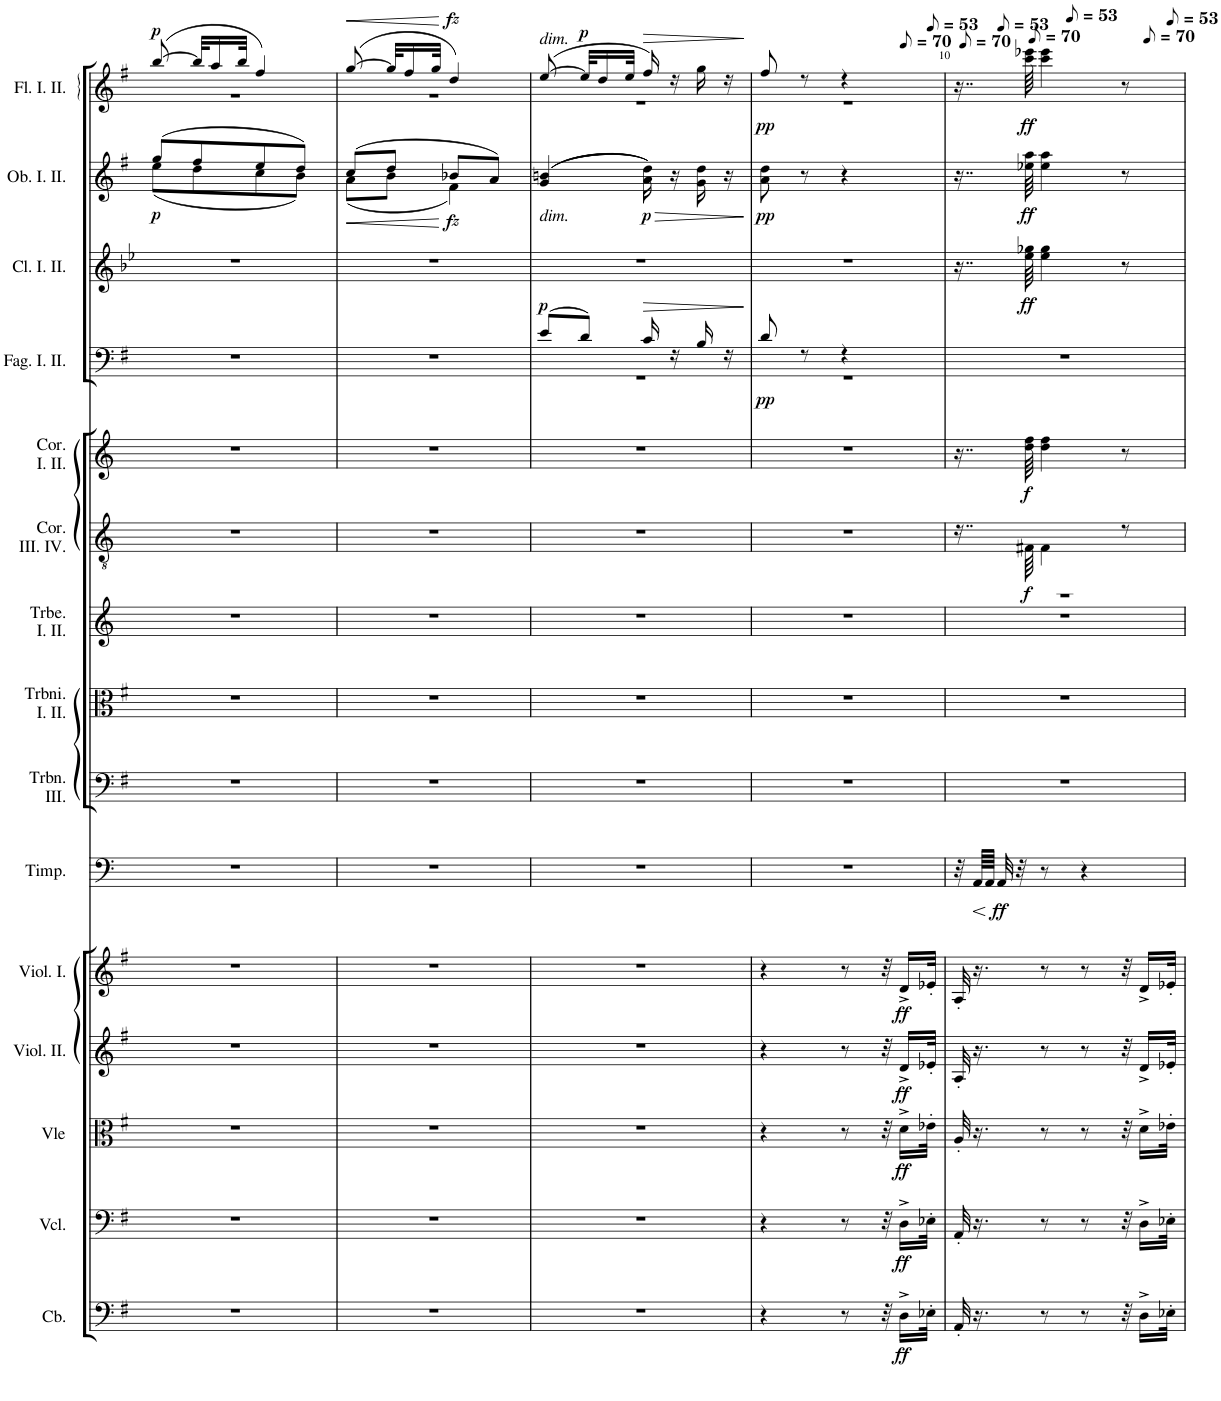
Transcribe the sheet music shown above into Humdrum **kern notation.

**kern	**dynam	**kern	**dynam	**kern	**dynam	**kern	**dynam	**kern	**dynam	**kern	**dynam	**kern	**kern	**kern	**kern	**dynam	**kern	**dynam	**kern	**dynam	**kern	**dynam	**kern	**dynam	**kern	**dynam
*part15	*part15	*part14	*part14	*part13	*part13	*part12	*part12	*part11	*part11	*part10	*part10	*part9	*part8	*part7	*part6	*part6	*part5	*part5	*part4	*part4	*part3	*part3	*part2	*part2	*part1	*part1
*staff15	*staff15	*staff14	*staff14	*staff13	*staff13	*staff12	*staff12	*staff11	*staff11	*staff10	*staff10	*staff9	*staff8	*staff7	*staff6	*staff6	*staff5	*staff5	*staff4	*staff4	*staff3	*staff3	*staff2	*staff2	*staff1	*staff1
*I"Contrabassi	*	*I"Violoncelli	*	*I"Viole	*	*I"Violini II.	*	*I"Violini I.	*	*I"Timpani	*	*I"Trombone III.	*I"Tromboni I. II.	*I"Trombe I. II. E	*I"Corni III. IV. C	*	*I"Corni I. II. E	*	*I"Fagotti I. II.	*	*I"Clarinetti I. II. A	*	*I"Oboi I. II.	*	*I"Flauto I.	*
*I'Cb.	*	*I'Vcl.	*	*I'Vle	*	*I'Viol. II.	*	*I'Viol. I.	*	*I'Timp.	*	*I'Trbn. III.	*I'Trbni. I. II.	*I'Trbe. I. II.	*I'Cor. III. IV.	*	*I'Cor. I. II.	*	*I'Fag. I. II.	*	*I'Cl. I. II.	*	*I'Ob. I. II.	*	*	*
!!LO:PB:g=z
*clefF4	*	*clefF4	*	*clefC3	*	*clefG2	*	*clefG2	*	*clefF4	*	*clefF4	*clefC3	*clefG2	*clefGv2	*	*clefG2	*	*clefF4	*	*clefG2	*	*clefG2	*	*clefG2	*
*Trd7c12	*	*	*	*	*	*	*	*	*	*	*	*	*	*Trd1c2	*Trd7c12	*	*Trd5c8	*	*	*	*Trd2c3	*	*	*	*	*
*k[f#]	*	*k[f#]	*	*k[f#]	*	*k[f#]	*	*k[f#]	*	*k[]	*	*k[f#]	*k[f#]	*k[]	*k[]	*	*k[]	*	*k[f#]	*	*k[b-e-]	*	*k[f#]	*	*k[f#]	*
*M4/8	*	*M4/8	*	*M4/8	*	*M4/8	*	*M4/8	*	*M4/8	*	*M4/8	*M4/8	*M4/8	*M4/8	*	*M4/8	*	*M4/8	*	*M4/8	*	*M4/8	*	*M4/8	*
=6	=6	=6	=6	=6	=6	=6	=6	=6	=6	=6	=6	=6	=6	=6	=6	=6	=6	=6	=6	=6	=6	=6	=6	=6	=6	=6
*	*	*	*	*	*	*	*	*	*	*	*	*	*	*	*	*	*	*	*	*	*	*	*^	*	*^	*
!	!	!	!	!	!	!	!	!	!	!	!	!	!	!	!	!	!	!	!	!	!	!	!	!	!LO:DY:b	!	!	!LO:DY:a
2r	.	2r	.	2r	.	2r	.	2r	.	2r	.	2r	2r	2r	2r	.	2r	.	2r	.	2r	.	(8gg/L	(8ee\L	p	([8bb/	2r	p
.	.	.	.	.	.	.	.	.	.	.	.	.	.	.	.	.	.	.	.	.	.	.	8ff#/	8dd\	.	32bb/KLL]	.	.
.	.	.	.	.	.	.	.	.	.	.	.	.	.	.	.	.	.	.	.	.	.	.	.	.	.	16aa/	.	.
.	.	.	.	.	.	.	.	.	.	.	.	.	.	.	.	.	.	.	.	.	.	.	.	.	.	32bb/JJk	.	.
.	.	.	.	.	.	.	.	.	.	.	.	.	.	.	.	.	.	.	.	.	.	.	8ee/	8cc\	.	4ff#/)	.	.
.	.	.	.	.	.	.	.	.	.	.	.	.	.	.	.	.	.	.	.	.	.	.	8dd/J)	8b\J)	.	.	.	.
=7	=7	=7	=7	=7	=7	=7	=7	=7	=7	=7	=7	=7	=7	=7	=7	=7	=7	=7	=7	=7	=7	=7	=7	=7	=7	=7	=7	=7
!	!	!	!	!	!	!	!	!	!	!	!	!	!	!	!	!	!	!	!	!	!	!	!	!	!LO:HP:b	!	!	!LO:HP:b
2r	.	2r	.	2r	.	2r	.	2r	.	2r	.	2r	2r	2r	2r	.	2r	.	2r	.	2r	.	(8cc/L	(8a\L	<	([8gg/	2r	<
.	.	.	.	.	.	.	.	.	.	.	.	.	.	.	.	.	.	.	.	.	.	.	8dd/J	8b\J	.	32gg/KLL]	.	.
.	.	.	.	.	.	.	.	.	.	.	.	.	.	.	.	.	.	.	.	.	.	.	.	.	.	16ff#/	.	.
.	.	.	.	.	.	.	.	.	.	.	.	.	.	.	.	.	.	.	.	.	.	.	.	.	.	32gg/JJk	.	.
!	!	!	!	!	!	!	!	!	!	!	!	!	!	!	!	!	!	!	!	!	!	!	!	!	!LO:DY:n=1:b	!	!	!LO:DY:n=1:a
.	.	.	.	.	.	.	.	.	.	.	.	.	.	.	.	.	.	.	.	.	.	.	8b-X/L	4f#\)	[ fz	4dd/)	.	[ fz
.	.	.	.	.	.	.	.	.	.	.	.	.	.	.	.	.	.	.	.	.	.	.	8a/J)	.	.	.	.	.
*	*	*	*	*	*	*	*	*	*	*	*	*	*	*	*	*	*	*	*	*	*	*	*v	*v	*	*	*	*
=8	=8	=8	=8	=8	=8	=8	=8	=8	=8	=8	=8	=8	=8	=8	=8	=8	=8	=8	=8	=8	=8	=8	=8	=8	=8	=8	=8
*	*	*	*	*	*	*	*	*	*	*	*	*	*	*	*	*	*	*	*^	*	*	*	*	*	*	*	*
!	!	!	!	!	!	!	!	!	!	!	!	!	!	!	!	!	!	!	!	!	!	!	!	!	!	!LO:TX:a:i:t=dim.	!	!
!	!	!	!	!	!	!	!	!	!	!	!	!	!	!	!	!	!	!	!	!	!	!	!	!LO:TX:b:i:t=dim.	!	!	!	!
!	!	!	!	!	!	!	!	!	!	!	!	!	!	!	!	!	!	!	!	!	!LO:DY:a	!	!	!	!	!	!	!
2r	.	2r	.	2r	.	2r	.	2r	.	2r	.	2r	2r	2r	2r	.	2r	.	(8e/L	2r	p	2r	.	((4g/ 4bn/	.	([8ee/	2r	.
!	!	!	!	!	!	!	!	!	!	!	!	!	!	!	!	!	!	!	!	!	!	!	!	!	!	!	!	!LO:DY:a
.	.	.	.	.	.	.	.	.	.	.	.	.	.	.	.	.	.	.	8d/J)	.	.	.	.	.	.	32ee/KLL]	.	p
.	.	.	.	.	.	.	.	.	.	.	.	.	.	.	.	.	.	.	.	.	.	.	.	.	.	16dd/	.	.
.	.	.	.	.	.	.	.	.	.	.	.	.	.	.	.	.	.	.	.	.	.	.	.	.	.	32ee/JJk	.	.
!	!	!	!	!	!	!	!	!	!	!	!	!	!	!	!	!	!	!	!	!	!LO:HP:b	!	!	!	!LO:HP:b	!	!	!LO:HP:b
!	!	!	!	!	!	!	!	!	!	!	!	!	!	!	!	!	!	!	!	!	!	!	!	!	!LO:DY:n=1:b	!	!	!
.	.	.	.	.	.	.	.	.	.	.	.	.	.	.	.	.	.	.	16c/	.	>	.	.	16a\ 16dd\))	> p	16ff#/)	.	>
.	.	.	.	.	.	.	.	.	.	.	.	.	.	.	.	.	.	.	16r	.	.	.	.	16r	.	16r	.	.
.	.	.	.	.	.	.	.	.	.	.	.	.	.	.	.	.	.	.	16B/	.	.	.	.	16g\ 16dd\	.	16gg\	.	.
.	.	.	.	.	.	.	.	.	.	.	.	.	.	.	.	.	.	.	16r	.	.	.	.	16r	.	16r	.	.
*	*	*	*	*	*	*	*	*	*	*	*	*	*	*	*	*	*	*	*v	*v	*	*	*	*	*	*v	*v	*
.	.	.	.	.	.	.	.	.	.	.	.	.	.	.	.	.	.	.	.	]	.	.	.	]	.	]
=9	=9	=9	=9	=9	=9	=9	=9	=9	=9	=9	=9	=9	=9	=9	=9	=9	=9	=9	=9	=9	=9	=9	=9	=9	=9	=9
*	*	*	*	*	*	*	*	*	*	*	*	*	*	*	*	*	*	*	*^	*	*	*	*	*	*^	*
!	!	!	!	!	!	!	!	!	!	!	!	!	!	!	!	!	!	!	!	!	!LO:DY:b	!	!	!	!LO:DY:b	!	!	!LO:DY:b
*	*	*	*	*	*	*	*	*	*	*	*	*	*	*	*	*	*	*	*	*	*	*	*	*	*	*^	*^	*
4r	.	4r	.	4r	.	4r	.	4r	.	2r	.	2r	2r	2r	2r	.	2r	.	8d/	2r	pp	2r	.	8a\ 8dd\	pp	8ff#/	2r	4ryy	4...ryy	pp
.	.	.	.	.	.	.	.	.	.	.	.	.	.	.	.	.	.	.	8r	.	.	.	.	8r	.	8r	.	.	.	.
8r	.	8r	.	8r	.	8r	.	8r	.	.	.	.	.	.	.	.	.	.	4r	.	.	.	.	4r	.	4r	.	8ryy	.	.
32r	.	32r	.	32r	.	32r	.	32r	.	.	.	.	.	.	.	.	.	.	.	.	.	.	.	.	.	.	.	32ryy	.	.
*	*	*	*	*	*	*	*	*	*	*	*	*	*	*	*	*	*	*	*	*	*	*	*	*	*	*MM35	*	*	*	*
!	!LO:DY:b	!	!LO:DY:b	!	!LO:DY:b	!	!LO:DY:b	!	!LO:DY:b	!	!	!	!	!	!	!	!	!	!	!	!	!	!	!	!	!	!	!	!	!
16D^\LL	ff	16D^\LL	ff	16d^\LL	ff	16d^/LL	ff	16d^/LL	ff	.	.	.	.	.	.	.	.	.	.	.	.	.	.	.	.	.	.	16.ryy	.	.
*	*	*	*	*	*	*	*	*	*	*	*	*	*	*	*	*	*	*	*	*	*	*	*	*	*	*MM27	*	*	*	*
32E-X'\JJk	.	32E-X'\JJk	.	32e-X'\JJk	.	32e-X'/JJk	.	32e-X'/JJk	.	.	.	.	.	.	.	.	.	.	.	.	.	.	.	.	.	.	.	.	32ryy	.
*	*	*	*	*	*	*	*	*	*	*	*	*	*	*	*	*	*	*	*v	*v	*	*	*	*	*	*	*	*	*	*
=10	=10	=10	=10	=10	=10	=10	=10	=10	=10	=10	=10	=10	=10	=10	=10	=10	=10	=10	=10	=10	=10	=10	=10	=10	=10	=10	=10	=10	=10
*	*	*	*	*	*	*	*	*	*	*	*	*	*	*	*	*	*	*	*	*	*	*	*	*	*MM35	*	*	*	*
*	*	*	*	*	*	*	*	*	*	*	*	*	*	*	*^	*	*	*	*	*	*	*	*	*	*	*	*	*	*
32AA'/	.	32AA'/	.	32A'/	.	32A'/	.	32A'/	.	32r	.	2r	2r	2r	16..r	2r	.	16..r	.	2r	.	16..r	.	16..r	.	16..r	16ryy	4ryy	4...ryy	.
!	!	!	!	!	!	!	!	!	!	!	!LO:HP:b	!	!	!	!	!	!	!	!	!	!	!	!	!	!	!	!	!	!	!
16.r	.	16.r	.	16.r	.	16.r	.	16.r	.	64AA/LLLL	<	.	.	.	.	.	.	.	.	.	.	.	.	.	.	.	.	.	.	.
.	.	.	.	.	.	.	.	.	.	64AA/JJJJ	.	.	.	.	.	.	.	.	.	.	.	.	.	.	.	.	.	.	.	.
*	*	*	*	*	*	*	*	*	*	*	*	*	*	*	*	*	*	*	*	*	*	*	*	*	*	*MM27	*	*	*	*
!	!	!	!	!	!	!	!	!	!	!	!LO:DY:n=1:b	!	!	!	!	!	!	!	!	!	!	!	!	!	!	!	!	!	!	!
.	.	.	.	.	.	.	.	.	.	32AA/	[ ff	.	.	.	.	.	.	.	.	.	.	.	.	.	.	.	4..ryy	.	.	.
.	.	.	.	.	.	.	.	.	.	32r	.	.	.	.	.	.	.	.	.	.	.	.	.	.	.	.	.	.	.	.
*	*	*	*	*	*	*	*	*	*	*	*	*	*	*	*	*	*	*	*	*	*	*	*	*	*	*MM35	*	*	*	*
!	!	!	!	!	!	!	!	!	!	!	!	!	!	!	!	!	!LO:DY:b	!	!LO:DY:b	!	!	!	!LO:DY:b	!	!LO:DY:b	!	!	!	!	!LO:DY:b
.	.	.	.	.	.	.	.	.	.	.	.	.	.	.	64F#X\	.	f	64dd\ 64ff\	f	.	.	64ee-\ 64gg-X\	ff	64ee-X\ 64aa\	ff	64ccc\ 64eee-X\	.	.	.	ff
*	*	*	*	*	*	*	*	*	*	*	*	*	*	*	*	*	*	*	*	*	*	*	*	*	*	*MM27	*	*	*	*
8r	.	8r	.	8r	.	8r	.	8r	.	8r	.	.	.	.	4F#\	.	.	4dd\ 4ff\	.	.	.	4ee-\ 4gg-\	.	4ee-\ 4aa\	.	4ccc\ 4eee-\	.	.	.	.
8r	.	8r	.	8r	.	8r	.	8r	.	4r	.	.	.	.	.	.	.	.	.	.	.	.	.	.	.	.	.	8ryy	.	.
32r	.	32r	.	32r	.	32r	.	32r	.	.	.	.	.	.	8r	.	.	8r	.	.	.	8r	.	8r	.	8r	.	32ryy	.	.
*	*	*	*	*	*	*	*	*	*	*	*	*	*	*	*	*	*	*	*	*	*	*	*	*	*	*MM35	*	*	*	*
16D^\LL	.	16D^\LL	.	16d^\LL	.	16d^/LL	.	16d^/LL	.	.	.	.	.	.	.	.	.	.	.	.	.	.	.	.	.	.	.	16.ryy	.	.
*	*	*	*	*	*	*	*	*	*	*	*	*	*	*	*	*	*	*	*	*	*	*	*	*	*	*MM27	*	*	*	*
32E-X'\JJk	.	32E-X'\JJk	.	32e-X'\JJk	.	32e-X'/JJk	.	32e-X'/JJk	.	.	.	.	.	.	.	.	.	.	.	.	.	.	.	.	.	.	.	.	32ryy	.
*	*	*	*	*	*	*	*	*	*	*	*	*	*	*	*v	*v	*	*	*	*	*	*	*	*	*	*v	*v	*v	*v	*
=	=	=	=	=	=	=	=	=	=	=	=	=	=	=	=	=	=	=	=	=	=	=	=	=	=	=
*-	*-	*-	*-	*-	*-	*-	*-	*-	*-	*-	*-	*-	*-	*-	*-	*-	*-	*-	*-	*-	*-	*-	*-	*-	*-	*-
